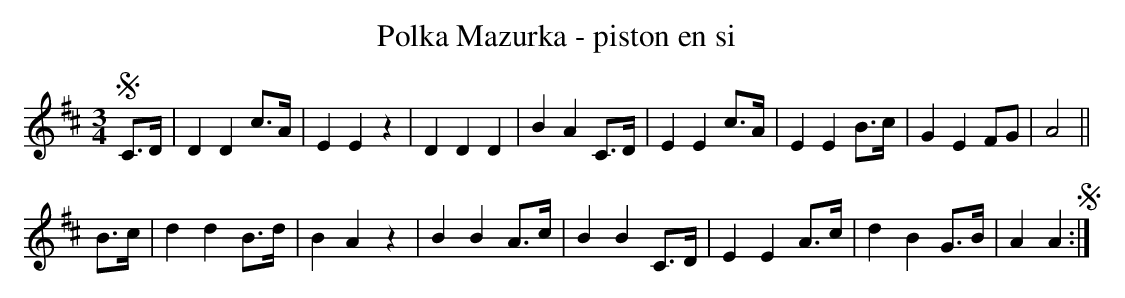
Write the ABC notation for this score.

X:1
T:Polka Mazurka - piston en si
M:3/4
K:Dmaj
L:1/8
!segno!C>D|D2 D2 c>A|E2 E2 z2|D2 D2 D2|B2 A2 C>D|E2 E2 c>A|E2 E2 B>c|G2 E2 FG|A4||
B>c|d2 d2 B>d|B2 A2 z2|B2 B2 A>c|B2 B2 C>D|E2 E2 A>c|d2 B2 G>B|A2 A2!segno!:|]
